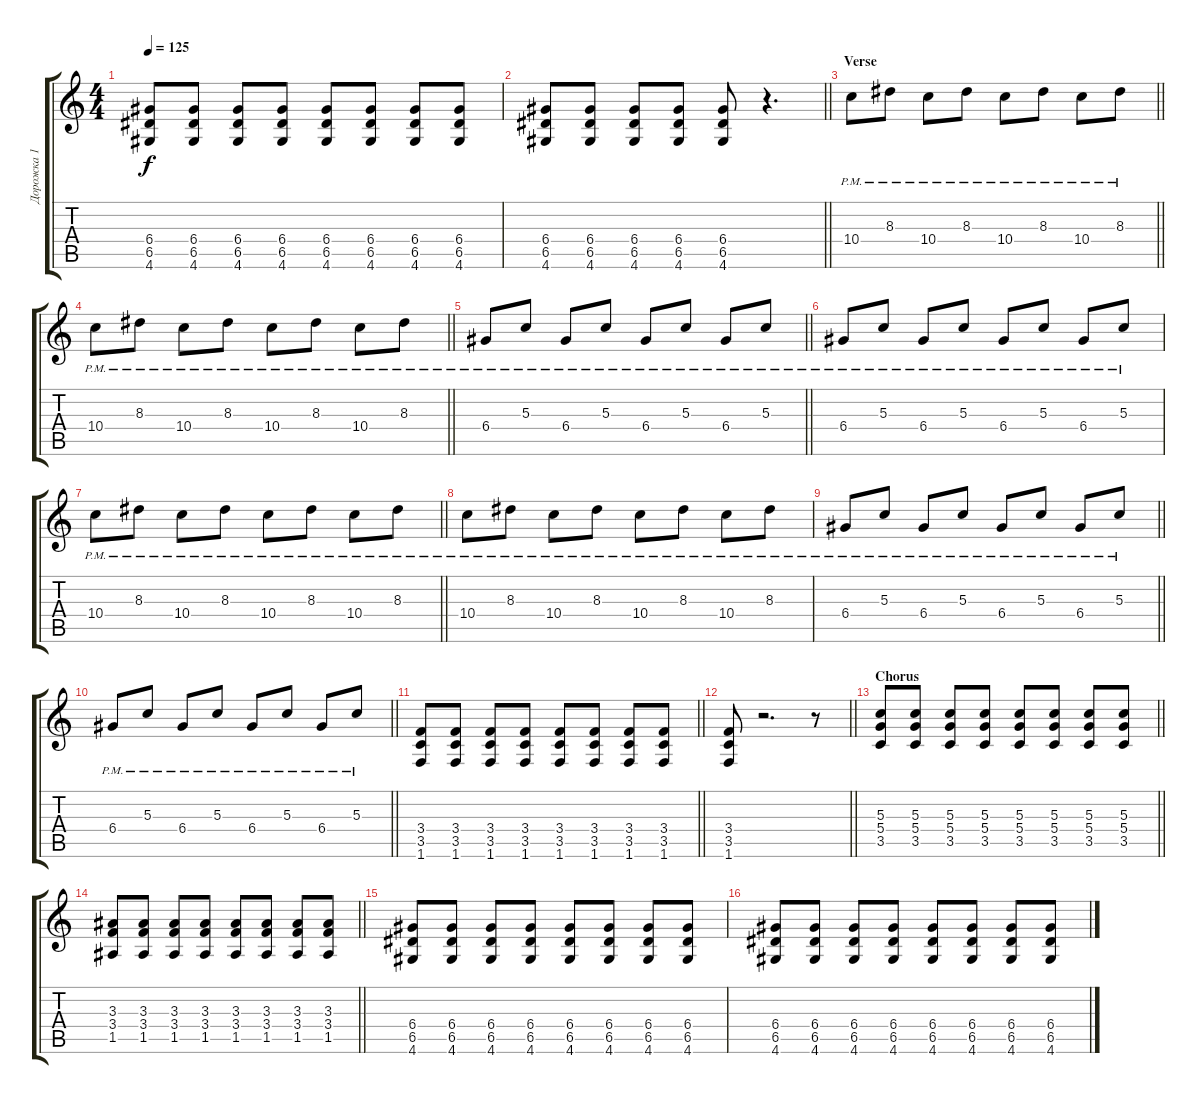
\track ("Дорожка 1" "Дорожка 1") {instrument distortionguitar}
\staff {score tabs}
\tuning (E4 B3 G3 D3 A2 E2) {hide}
\ts (4 4)
\tempo 125
\clef g2
\ks c
(6.4 6.5 4.6).8{dy f} (6.4 6.5 4.6).8 (6.4 6.5 4.6).8 (6.4 6.5 4.6).8 (6.4 6.5 4.6).8 (6.4 6.5 4.6).8 (6.4 6.5 4.6).8 (6.4 6.5 4.6).8 |
\barLineRight lightlight
(6.4 6.5 4.6).8 (6.4 6.5 4.6).8 (6.4 6.5 4.6).8 (6.4 6.5 4.6).8 (6.4 6.5 4.6).8 r.4{d} |
\section ("" "Verse")
\barLineRight lightlight
10.4{pm}.8 8.3{pm}.8 10.4{pm}.8 8.3{pm}.8 10.4{pm}.8 8.3{pm}.8 10.4{pm}.8 8.3{pm}.8 |
\barLineRight lightlight
10.4{pm}.8 8.3{pm}.8 10.4{pm}.8 8.3{pm}.8 10.4{pm}.8 8.3{pm}.8 10.4{pm}.8 8.3{pm}.8 |
\barLineRight lightlight
6.4{pm}.8 5.3{pm}.8 6.4{pm}.8 5.3{pm}.8 6.4{pm}.8 5.3{pm}.8 6.4{pm}.8 5.3{pm}.8 |
6.4{pm}.8 5.3{pm}.8 6.4{pm}.8 5.3{pm}.8 6.4{pm}.8 5.3{pm}.8 6.4{pm}.8 5.3{pm}.8 |
\barLineRight lightlight
10.4{pm}.8 8.3{pm}.8 10.4{pm}.8 8.3{pm}.8 10.4{pm}.8 8.3{pm}.8 10.4{pm}.8 8.3{pm}.8 |
10.4{pm}.8 8.3{pm}.8 10.4{pm}.8 8.3{pm}.8 10.4{pm}.8 8.3{pm}.8 10.4{pm}.8 8.3{pm}.8 |
\barLineRight lightlight
6.4{pm}.8 5.3{pm}.8 6.4{pm}.8 5.3{pm}.8 6.4{pm}.8 5.3{pm}.8 6.4{pm}.8 5.3{pm}.8 |
\barLineRight lightlight
6.4{pm}.8 5.3{pm}.8 6.4{pm}.8 5.3{pm}.8 6.4{pm}.8 5.3{pm}.8 6.4{pm}.8 5.3{pm}.8 |
\barLineRight lightlight
(3.4 3.5 1.6).8{volume 13} (3.4 3.5 1.6).8 (3.4 3.5 1.6).8 (3.4 3.5 1.6).8 (3.4 3.5 1.6).8 (3.4 3.5 1.6).8 (3.4 3.5 1.6).8 (3.4 3.5 1.6).8 |
\barLineRight lightlight
(3.4 3.5 1.6).8 r.2{d} r.8 |
\section ("" "Chorus")
\barLineRight lightlight
(5.3 5.4 3.5).8 (5.3 5.4 3.5).8 (5.3 5.4 3.5).8 (5.3 5.4 3.5).8 (5.3 5.4 3.5).8 (5.3 5.4 3.5).8 (5.3 5.4 3.5).8 (5.3 5.4 3.5).8 |
\barLineRight lightlight
(3.3 3.4 1.5).8 (3.3 3.4 1.5).8 (3.3 3.4 1.5).8 (3.3 3.4 1.5).8 (3.3 3.4 1.5).8 (3.3 3.4 1.5).8 (3.3 3.4 1.5).8 (3.3 3.4 1.5).8 |
(6.4 6.5 4.6).8 (6.4 6.5 4.6).8 (6.4 6.5 4.6).8 (6.4 6.5 4.6).8 (6.4 6.5 4.6).8 (6.4 6.5 4.6).8 (6.4 6.5 4.6).8 (6.4 6.5 4.6).8 |
(6.4 6.5 4.6).8 (6.4 6.5 4.6).8 (6.4 6.5 4.6).8 (6.4 6.5 4.6).8 (6.4 6.5 4.6).8 (6.4 6.5 4.6).8 (6.4 6.5 4.6).8 (6.4 6.5 4.6).8
